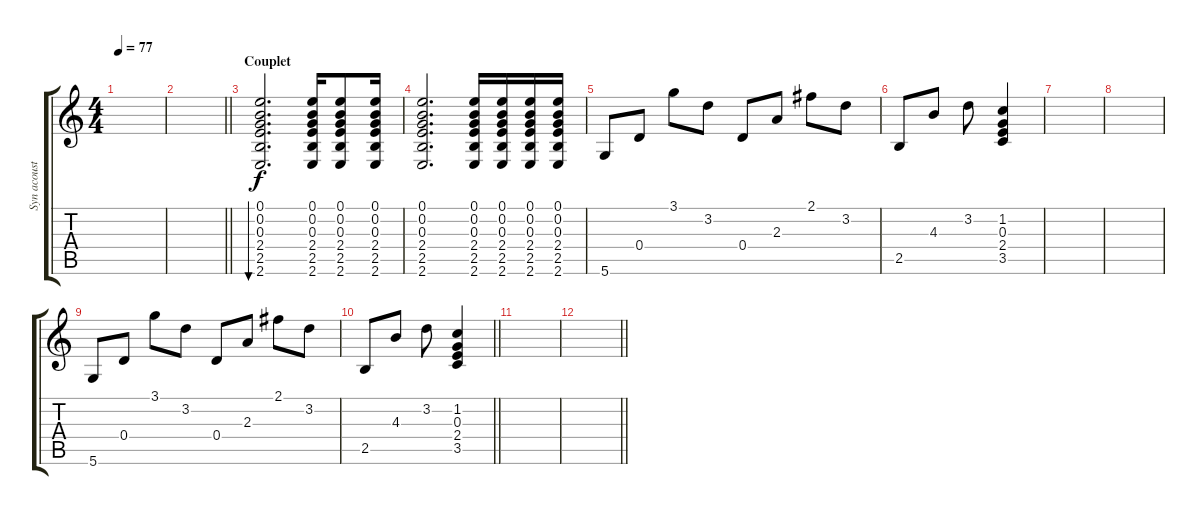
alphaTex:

\track ("Syn acoustique" "Syn acoust") {instrument electricguitarjazz}
\staff {score tabs}
\tuning (E4 B3 G3 D3 A2 D2) {hide}
\ts (4 4)
\tempo 77
\clef g2
\ks c
|
\barLineRight lightlight
|
\section ("" "Couplet")
(0.1 0.2 0.3 2.4 2.5 2.6).2{d bu 240} (0.1 0.2 0.3 2.4 2.5 2.6).16 (0.1 0.2 0.3 2.4 2.5 2.6).8 (0.1 0.2 0.3 2.4 2.5 2.6).16 |
(0.1 0.2 0.3 2.4 2.5 2.6).2{d} (0.1 0.2 0.3 2.4 2.5 2.6).16 (0.1 0.2 0.3 2.4 2.5 2.6).16 (0.1 0.2 0.3 2.4 2.5 2.6).16 (0.1 0.2 0.3 2.4 2.5 2.6).16 |
5.6.8 0.4.8 3.1.8 3.2.8 0.4.8 2.3.8 2.1.8 3.2.8 |
2.5.8 4.3.8 3.2.8 (1.2 0.3 2.4 3.5).4 |
|
|
5.6.8 0.4.8 3.1.8 3.2.8 0.4.8 2.3.8 2.1.8 3.2.8 |
\barLineRight lightlight
2.5.8 4.3.8 3.2.8 (1.2 0.3 2.4 3.5).4 |
|
\barLineRight lightlight
